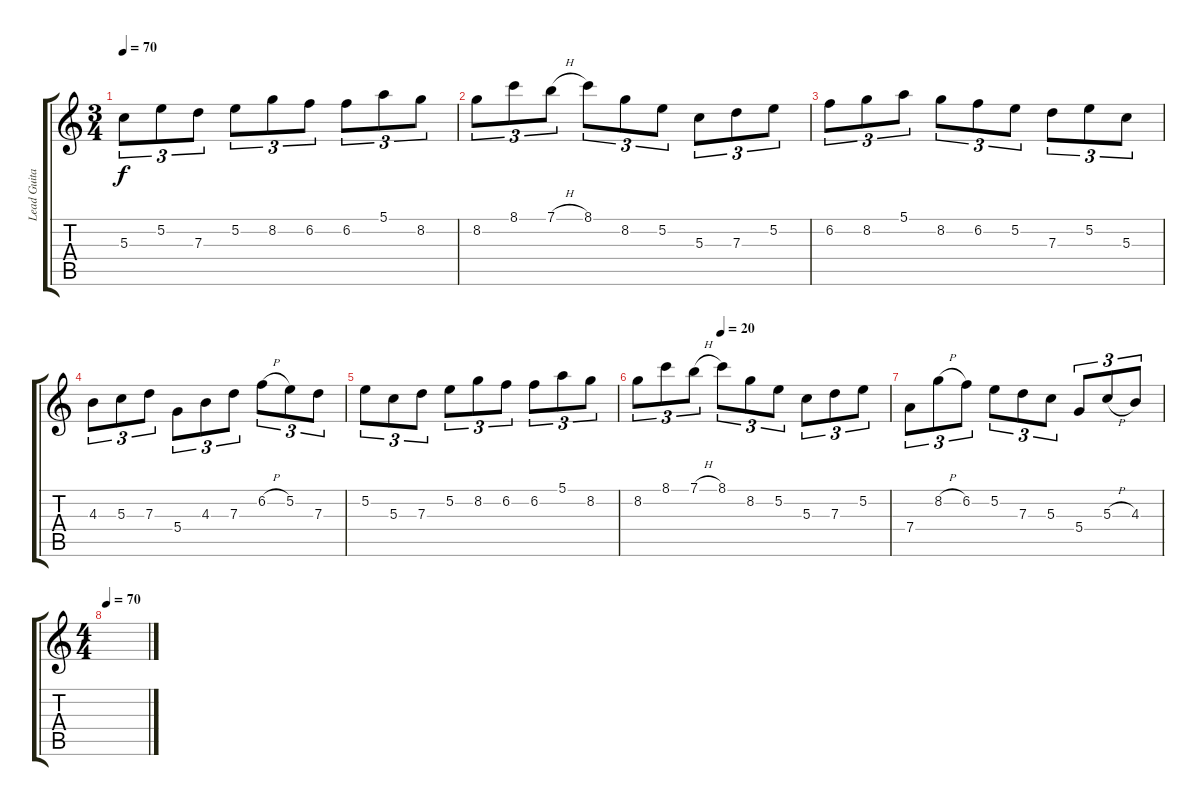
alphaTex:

\track ("Lead Guitar" "Lead Guita") {instrument distortionguitar}
\staff {score tabs}
\tuning (E4 B3 G3 D3 A2 E2) {hide}
\ts (3 4)
\tempo 70
\clef g2
\ks c
5.3.8{tu (3 2) dy f} 5.2.8{tu (3 2)} 7.3.8{tu (3 2)} 5.2.8{tu (3 2)} 8.2.8{tu (3 2)} 6.2.8{tu (3 2)} 6.2.8{tu (3 2)} 5.1.8{tu (3 2)} 8.2.8{tu (3 2)} |
8.2.8{tu (3 2)} 8.1.8{tu (3 2)} 7.1{h}.8{tu (3 2)} 8.1.8{tu (3 2)} 8.2.8{tu (3 2)} 5.2.8{tu (3 2)} 5.3.8{tu (3 2)} 7.3.8{tu (3 2)} 5.2.8{tu (3 2)} |
6.2.8{tu (3 2)} 8.2.8{tu (3 2)} 5.1.8{tu (3 2)} 8.2.8{tu (3 2)} 6.2.8{tu (3 2)} 5.2.8{tu (3 2)} 7.3.8{tu (3 2)} 5.2.8{tu (3 2)} 5.3.8{tu (3 2)} |
4.3.8{tu (3 2)} 5.3.8{tu (3 2)} 7.3.8{tu (3 2)} 5.4.8{tu (3 2)} 4.3.8{tu (3 2)} 7.3.8{tu (3 2)} 6.2{h}.8{tu (3 2)} 5.2.8{tu (3 2)} 7.3.8{tu (3 2)} |
5.2.8{tu (3 2)} 5.3.8{tu (3 2)} 7.3.8{tu (3 2)} 5.2.8{tu (3 2)} 8.2.8{tu (3 2)} 6.2.8{tu (3 2)} 6.2.8{tu (3 2)} 5.1.8{tu (3 2)} 8.2.8{tu (3 2)} |
\tempo (20 0.3333333333333333)
8.2.8{tu (3 2)} 8.1.8{tu (3 2)} 7.1{h}.8{tu (3 2)} 8.1.8{tu (3 2)} 8.2.8{tu (3 2)} 5.2.8{tu (3 2)} 5.3.8{tu (3 2)} 7.3.8{tu (3 2)} 5.2.8{tu (3 2)} |
7.4.8{tu (3 2)} 8.2{h}.8{tu (3 2)} 6.2.8{tu (3 2)} 5.2.8{tu (3 2)} 7.3.8{tu (3 2)} 5.3.8{tu (3 2)} 5.4.8{tu (3 2)} 5.3{h}.8{tu (3 2)} 4.3.8{tu (3 2)} |
\ts (4 4)
\tempo 70
